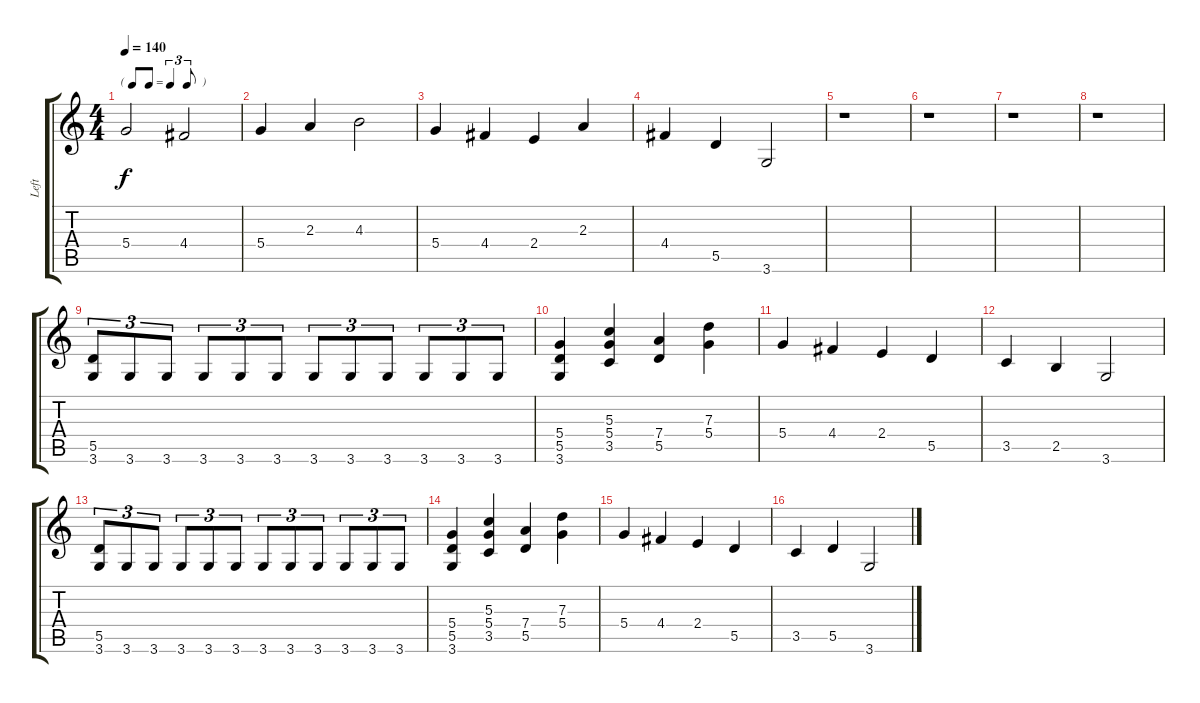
\track ("Left" "Left") {instrument overdrivenguitar}
\staff {score tabs}
\tuning (E4 B3 G3 D3 A2 E2) {hide}
\ts (4 4)
\tf triplet8th
\tempo 140
\clef g2
\ks c
5.4.2{dy f} 4.4.2 |
5.4.4 2.3.4 4.3.2 |
5.4.4 4.4.4 2.4.4 2.3.4 |
4.4.4 5.5.4 3.6.2 |
r.1 |
r.1 |
r.1 |
r.1 |
(5.5 3.6).8{tu (3 2)} 3.6.8{tu (3 2)} 3.6.8{tu (3 2)} 3.6.8{tu (3 2)} 3.6.8{tu (3 2)} 3.6.8{tu (3 2)} 3.6.8{tu (3 2)} 3.6.8{tu (3 2)} 3.6.8{tu (3 2)} 3.6.8{tu (3 2)} 3.6.8{tu (3 2)} 3.6.8{tu (3 2)} |
(5.4 5.5 3.6).4 (5.3 5.4 3.5).4 (7.4 5.5).4 (7.3 5.4).4 |
5.4.4 4.4.4 2.4.4 5.5.4 |
3.5.4 2.5.4 3.6.2 |
(5.5 3.6).8{tu (3 2)} 3.6.8{tu (3 2)} 3.6.8{tu (3 2)} 3.6.8{tu (3 2)} 3.6.8{tu (3 2)} 3.6.8{tu (3 2)} 3.6.8{tu (3 2)} 3.6.8{tu (3 2)} 3.6.8{tu (3 2)} 3.6.8{tu (3 2)} 3.6.8{tu (3 2)} 3.6.8{tu (3 2)} |
(5.4 5.5 3.6).4 (5.3 5.4 3.5).4 (7.4 5.5).4 (7.3 5.4).4 |
5.4.4 4.4.4 2.4.4 5.5.4 |
3.5.4 5.5.4 3.6.2
